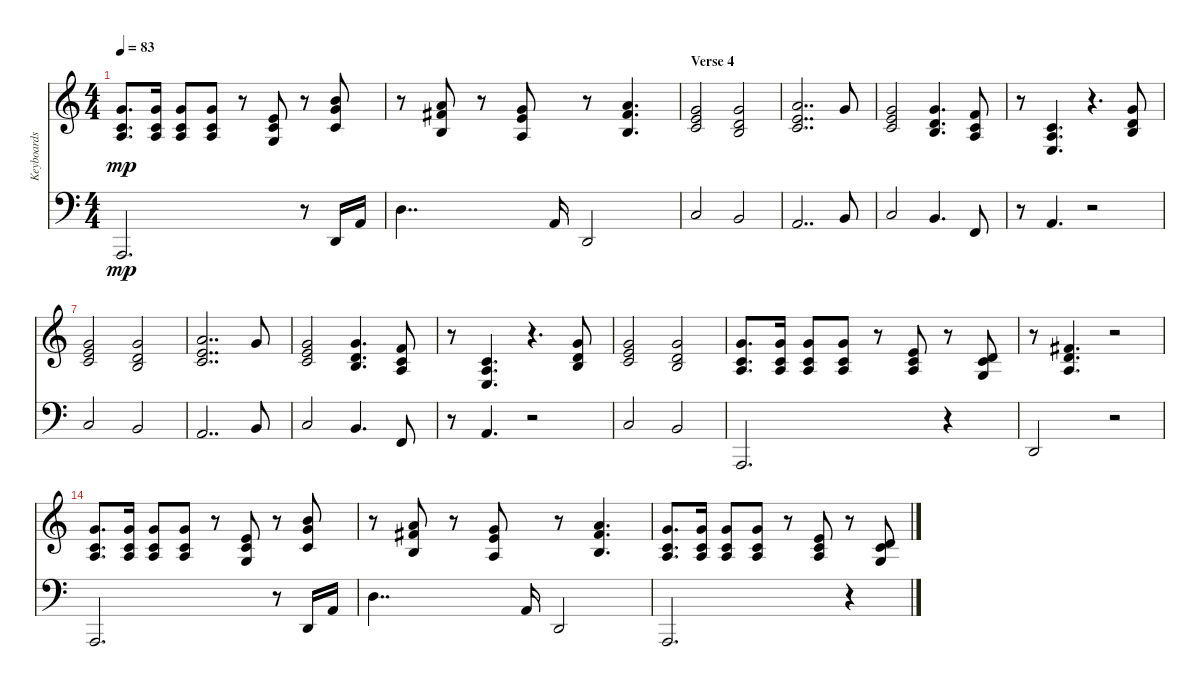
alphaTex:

\defaultSystemsLayout 4
\bracketExtendMode nobrackets
\defaultBarNumberDisplay FirstOfSystem
\track ("Keyboards - J.P. Jones" "Keyboards ") {instrument electricgrandpiano}
\staff {score}
\tuning (E4 B3 G3 D3 A2 E2)
\ts (4 4)
\tempo 83
\clef g2
\scale
0.973518
\ks aminor
(3.1 1.2 2.3).8{d dy mp} (3.1 1.2 2.3).16 (3.1 1.2 2.3).8 (3.1 1.2 2.3).8 r.8 (0.1 1.2 0.3).8 r.8 (10.4 12.3 12.2).8 |
\scale
1.05296 r.8 (14.3 16.4{acc #} 0.2).8 r.8 (7.4 0.1 8.2).8 r.8 (5.1 7.2{acc #} 4.3).4{d} |
\section ("" "Verse 4")
\scale
0.973518 (3.1 5.2 5.3).2 (3.2 4.3 3.1).2 |
\scale
0.973518 (5.2 5.3 5.1).2{dd} 3.1.8 |
\scale
1.05296 (5.3 5.2 3.1).2 (3.1 3.2 4.3).4{d} (2.3 1.2 1.1).8 |
\scale
0.973518 r.8 (1.2 2.3 2.4).4{d} r.4{d} (3.1 3.2 4.3).8 |
\scale
0.973518 (3.1 5.2 5.3).2 (3.2 4.3 3.1).2 |
\scale
1.05296 (5.2 5.3 5.1).2{dd} 3.1.8 |
\scale
0.973518 (5.3 5.2 3.1).2 (3.1 3.2 4.3).4{d} (2.3 1.2 1.1).8 |
\scale
0.973518 r.8 (1.2 2.3 2.4).4{d} r.4{d} (3.1 3.2 4.3).8 |
\scale
1.05296 (3.1 5.2 5.3).2 (3.2 4.3 3.1).2 |
\scale
0.973518 (3.1 1.2 2.3).8{d} (3.1 1.2 2.3).16 (3.1 1.2 2.3).8 (3.1 1.2 2.3).8 r.8 (0.1 1.2 2.3).8 r.8 (5.3 3.2 5.4).8 |
\scale
0.973518 r.8 (7.2{acc #} 7.3 7.4).4{d} r.2 |
\scale
1.05296 (3.1 1.2 2.3).8{d} (3.1 1.2 2.3).16 (3.1 1.2 2.3).8 (3.1 1.2 2.3).8 r.8 (0.1 1.2 0.3).8 r.8 (10.4 12.3 12.2).8 |
\scale
0.973518 r.8 (14.3 16.4{acc #} 0.2).8 r.8 (7.4 0.1 8.2).8 r.8 (5.1 7.2{acc #} 4.3).4{d} |
\scale
0.973518 (3.1 1.2 2.3).8{d} (3.1 1.2 2.3).16 (3.1 1.2 2.3).8 (3.1 1.2 2.3).8 r.8 (0.1 1.2 2.3).8 r.8 (5.3 3.2 5.4).8
\staff {score}
\tuning (E4 B3 G3 D3 A2 E2)
\clef f4
\ottava regular
\simile none
\ks aminor
-7.6.2{d dy mp} r.8 -2.6.16 0.5.16 |
0.4.4{dd} 0.5.16 -2.6.2 |
3.5.2 2.5.2 |
0.5.2{dd} 2.5.8 |
3.5.2 2.5.4{d} 1.6.8 |
r.8 0.5.4{d} r.2 |
3.5.2 2.5.2 |
0.5.2{dd} 2.5.8 |
3.5.2 2.5.4{d} 1.6.8 |
r.8 0.5.4{d} r.2 |
3.5.2 2.5.2 |
-7.6.2{d} r.4 |
-2.6.2 r.2 |
-7.6.2{d} r.8 -2.6.16 0.5.16 |
0.4.4{dd} 0.5.16 -2.6.2 |
-7.6.2{d} r.4
